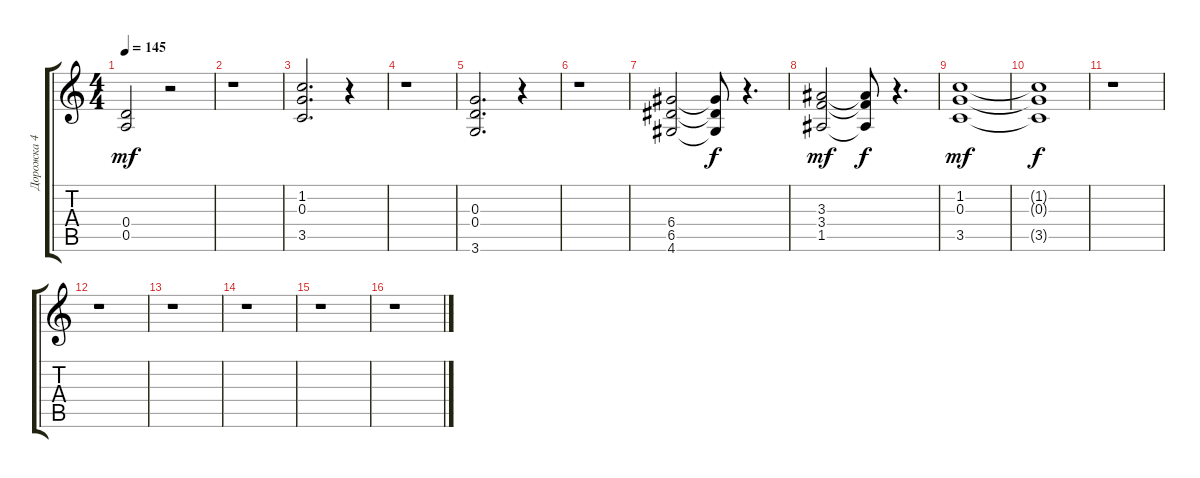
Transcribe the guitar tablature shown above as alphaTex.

\track ("Дорожка 4" "Дорожка 4") {instrument overdrivenguitar}
\staff {score tabs}
\tuning (E4 B3 G3 D3 A2 E2) {hide}
\ts (4 4)
\tempo 145
\clef g2
\ks c
(0.4 0.5).2{dy mf} r.2 |
r.1 |
(1.2 0.3 3.5).2{d} r.4 |
r.1 |
(0.3 0.4 3.6).2{d} r.4 |
r.1 |
(6.4 6.5 4.6).2 (6.4{t} 6.5{t} 4.6{t}).8{dy f} r.4{d} |
(3.3 3.4 1.5).2{dy mf} (3.3{t} 3.4{t} 1.5{t}).8{dy f} r.4{d} |
(1.2 0.3 3.5).1{dy mf} |
(1.2{t} 0.3{t} 3.5{t}).1{dy f} |
r.1 |
r.1 |
r.1 |
r.1 |
r.1 |
r.1
